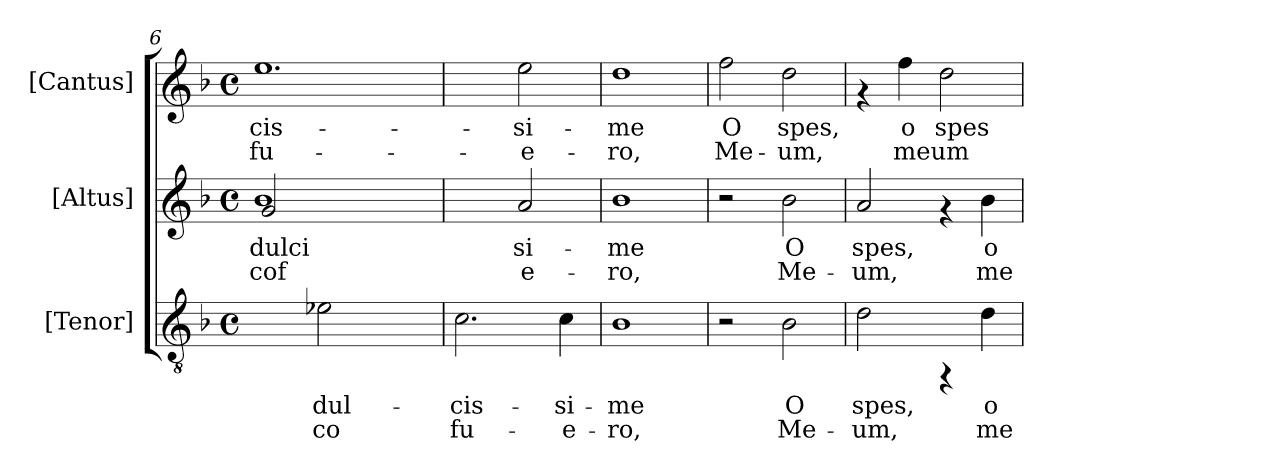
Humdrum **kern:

**kern	**text	**text	**kern	**text	**text	**kern	**text	**text
*part3	*part3	*part3	*part2	*part2	*part2	*part1	*part1	*part1
*staff3	*staff3	*staff3	*staff2	*staff2	*staff2	*staff1	*staff1	*staff1
*I"[Tenor]	*	*	*I"[Altus]	*	*	*I"[Cantus]	*	*
*I'[Tenor]	*	*	*I'[Altus]	*	*	*I'[Cantus]	*	*
*clefGv2	*	*	*clefG2	*	*	*clefG2	*	*
*k[b-]	*	*	*k[b-]	*	*	*k[b-]	*	*
*F:	*	*	*F:	*	*	*F:	*	*
*M4/4	*	*	*M4/4	*	*	*M4/4	*	*
*met(c)	*	*	*met(c)	*	*	*met(c)	*	*
=6	=6	=6	=6	=6	=6	=6	=6	=6
*	*	*	*^	*	*	*	*	*
!	!	!	!	!	!LO:LY:b:cj	!LO:LY:b:cj	!	!LO:LY:b:cj	!LO:LY:b:cj
2ryy	.	.	1b-	2g/	-dulci	cof	1.ee	cis-	-fu-
!	!LO:LY:b:cj	!LO:LY:b:cj	!	!	!	!	!	!	!
2e-X\	-dul-	-co	.	2ryy	.	.	.	.	.
2ryy	.	.	2ryy	2ryy	.	.	.	.	.
=7!	=7!	=7!	=7!	=7!	=7!	=7!	=7!	=7!	=7!
!	!LO:LY:b:cj	!LO:LY:b:cj	!	!	!	!	!	!	!
*	*	*	*v	*v	*	*	*	*	*
2.c\	cis-	-fu-	2ryy	.	.	2ryy	.	.
!	!	!	!	!LO:LY:b:cj	!LO:LY:b:cj	!	!LO:LY:b:cj	!LO:LY:b:cj
.	.	.	2a/	si-	-e-	2ee\	-si-	-e-
!	!LO:LY:b:cj	!LO:LY:b:cj	!	!	!	!	!	!
4c\	-si-	-e-	.	.	.	.	.	.
=8!	=8!	=8!	=8!	=8!	=8!	=8!	=8!	=8!
!	!LO:LY:b:cj	!LO:LY:b:cj	!	!LO:LY:b:cj	!LO:LY:b:cj	!	!LO:LY:b:cj	!LO:LY:b:cj
1B-	-me	ro,	1b-	-me	ro,	1dd	-me	ro,
=9!	=9!	=9!	=9!	=9!	=9!	=9!	=9!	=9!
!	!	!	!	!	!	!	!LO:LY:b:cj	!LO:LY:b:cj
2r	.	.	2r	.	.	2ff\	O	Me-
!	!LO:LY:b:cj	!LO:LY:b:cj	!	!LO:LY:b:cj	!LO:LY:b:cj	!	!LO:LY:b:cj	!LO:LY:b:cj
2B-\	O	Me-	2b-\	O	Me-	2dd\	-spes,	um,
=10!	=10!	=10!	=10!	=10!	=10!	=10!	=10!	=10!
!	!LO:LY:b:cj	!LO:LY:b:cj	!	!LO:LY:b:cj	!LO:LY:b:cj	!	!	!
2d\	-spes,	um,	2a/	-spes,	um,	4rf	.	.
!	!	!	!	!	!	!	!LO:LY:b:cj	!LO:LY:b:cj
.	.	.	.	.	.	4ff\	o	meum
!	!	!	!	!	!	!	!LO:LY:b:cj	!LO:LY:b:cj
4rFF	.	.	4rf	.	.	2dd\	spes	.
!	!LO:LY:b:cj	!LO:LY:b:cj	!	!LO:LY:b:cj	!LO:LY:b:cj	!	!	!
4d\	o	me-	4b-\	o	me-	.	.	.
=!	=!	=!	=!	=!	=!	=!	=!	=!
*-	*-	*-	*-	*-	*-	*-	*-	*-
